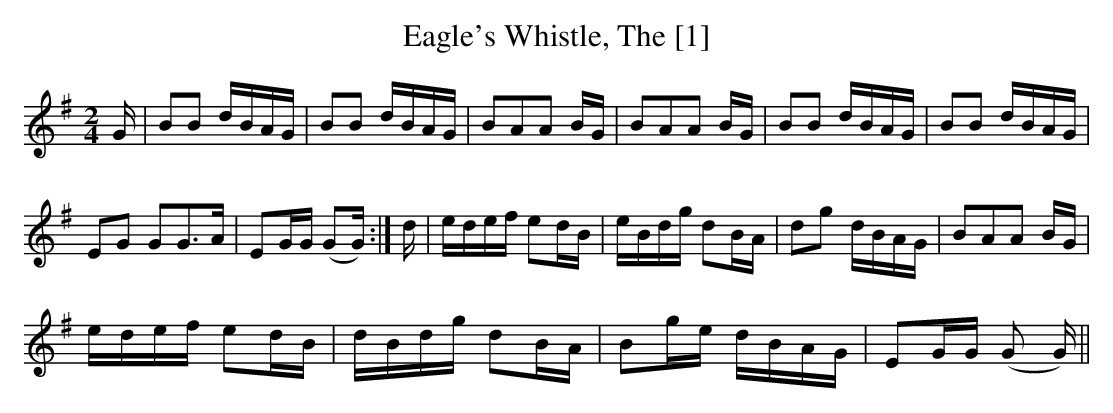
X:1
T: Eagle's Whistle, The [1]
M: 2/4
L: 1/8
K: G
G/ | BB d/B/A/G/ | BB d/B/A/G/ | BAA B/G/ | BAA B/G/ | BB d/B/A/G/ | BB d/B/A/G/ |
EG GG>A | EG/G/ (GG/) :| d/ | e/d/e/f/ ed/B/ | e/B/d/g/ dB/A/ | dg d/B/A/G/ | BAA B/G/ |
e/d/e/f/ ed/B/ | d/B/d/g/ dB/A/ | Bg/e/ d/B/A/G/ | EG/G/ (G G/) ||
